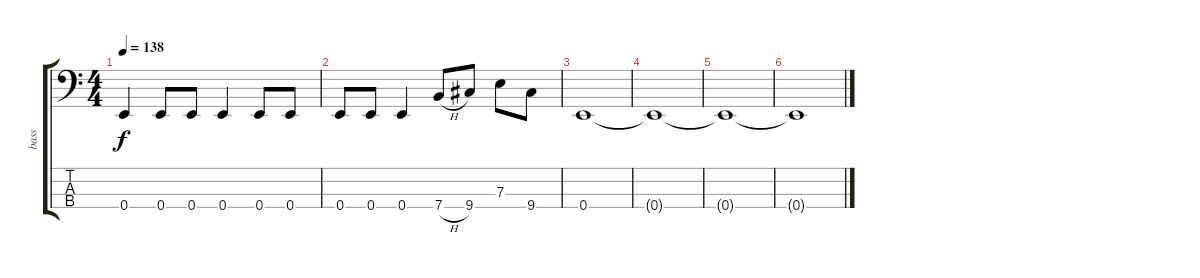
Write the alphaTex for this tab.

\track ("bass" "bass") {instrument electricbassfinger}
\staff {score tabs}
\tuning (G2 D2 A1 E1) {hide}
\ts (4 4)
\tempo 138
\clef f4
\ks c
0.4.4{dy f} 0.4.8 0.4.8 0.4.4 0.4.8 0.4.8 |
0.4.8 0.4.8 0.4.4 7.4{h}.8 9.4.8 7.3.8 9.4.8 |
0.4.1{volume 0} |
0.4{t}.1 |
0.4{t}.1 |
0.4{t}.1
